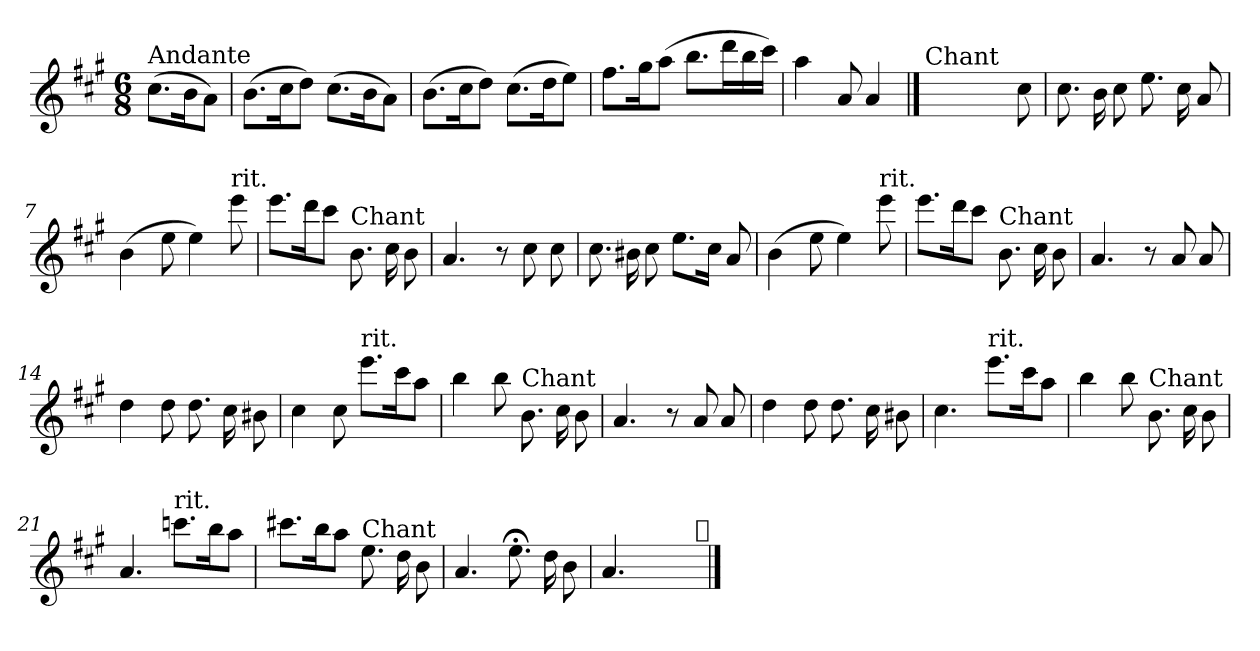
**kern
*part1
*staff1
*clefG2
*k[f#c#g#]
*A:
*M6/8
=
!LO:TX:a:t=Andante
(>8.cc#\L
16b\k
8a\J)
=1
(>8.b\L
16cc#\k
8dd\J)
(>8.cc#\L
16b\k
8a\J)
=2
(>8.b\L
16cc#\k
8dd\J)
(>8.cc#\L
16dd\k
8ee\J)
=3
8.ff#\L
16gg#\k
(>8aa\J
8.bb\L
16ddd\L
16bb\
16ccc#\JJ)
=4
4aa\
8a/
4a/
==5
!LO:TX:a:t=Chant
2ryy
8ryy
8cc#\
!!LO:LB:g=z
=6
8.cc#\
16b\
8cc#\
8.ee\
16cc#\
8a/
=7
(>4b\
8ee\
4ee\)
!LO:TX:a:t=rit.
8eee\
=8
8.eee\L
16ddd\k
8ccc#\J
!LO:TX:a:t=Chant
8.b\
16cc#\
8b\
=9
4.a/
8r
8cc#\
8cc#\
=10
8.cc#\
16b#X\
8cc#\
8.ee\L
16cc#\Jk
8a/
=11
(>4b\
8ee\
4ee\)
!LO:TX:a:t=rit.
8eee\
!!LO:LB:g=z
=12
8.eee\L
16ddd\k
8ccc#\J
!LO:TX:a:t=Chant
8.b\
16cc#\
8b\
=13
4.a/
8r
8a/
8a/
=14
4dd\
8dd\
8.dd\
16cc#\
8b#X\
=15
4cc#\
8cc#\
!LO:TX:a:t=rit.
8.eee\L
16ccc#\k
8aa\J
=16
4bb\
8bb\
!LO:TX:a:t=Chant
8.b\
16cc#\
8b\
=17
4.a/
8r
8a/
8a/
!!LO:LB:g=z
=18
4dd\
8dd\
8.dd\
16cc#\
8b#X\
=19
4.cc#\
!LO:TX:a:t=rit.
8.eee\L
16ccc#\k
8aa\J
=20
4bb\
8bb\
!LO:TX:a:t=Chant
8.b\
16cc#\
8b\
=21
4.a/
!LO:TX:a:t=rit.
8.cccn\L
16bb\k
8aa\J
=22
8.ccc#X\L
16bb\k
8aa\J
!LO:TX:a:t=Chant
8.ee\
16dd\
8b\
=23
4.a/
8.ee;<\
16dd\
8b\
!!LO:LB:g=z
=24
4.a/
4.ryy
!LO:TX:a:t=𝄋
==
*-
